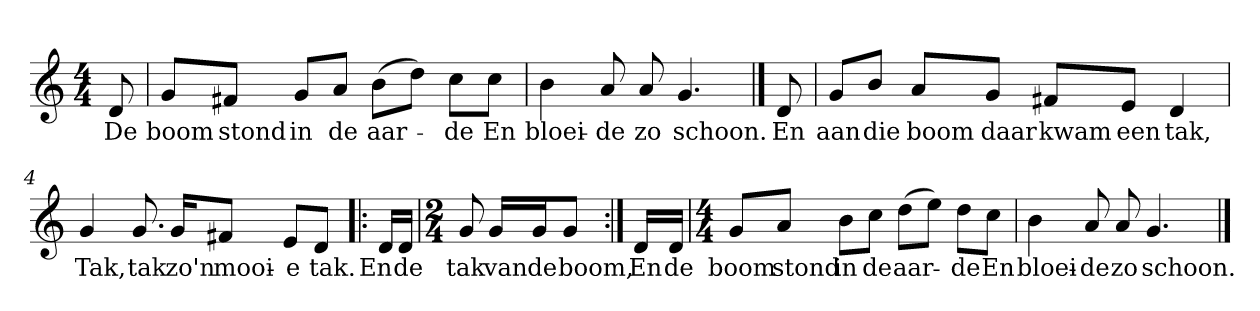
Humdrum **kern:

**kern	**text
*part1	*part1
*staff1	*staff1
*clefG2	*
*k[]	*
*C:	*
*M4/4	*
*MM120	*
=	=
8d	De
=1	=1
8g/L	boom
8f#X/J	stond
8g/L	in
8a/J	de
(8b\L	aar-
8dd\J)	.
8cc\L	-de
8cc\J	En
=2	=2
4b	bloei-
8a	-de
8a	zo
4.g	schoon.
==	==
8d	En
=3	=3
8g/L	aan
8b/J	die
8a/L	boom
8g/J	daar
8f#X/L	kwam
8e/J	een
4d	tak,
=4	=4
4g	Tak,
8.g	tak
16g/KL	zo'n
8f#X/J	mooi-
8e/L	-e
8d/J	tak.
=!|:	=!|:
16d/LL	En
16d/JJ	de
=5	=5
*M2/4	*
8g	tak
16g/LL	van
16g/J	de
8g/J	boom,
=:|!	=:|!
16d/LL	En
16d/JJ	de
=6	=6
*M4/4	*
8g/L	boom
8a/J	stond
8b\L	in
8cc\J	de
(8dd\L	aar-
8ee\J)	.
8dd\L	-de
8cc\J	En
=7	=7
4b	bloei-
8a	-de
8a	zo
4.g	schoon.
==	==
*-	*-
